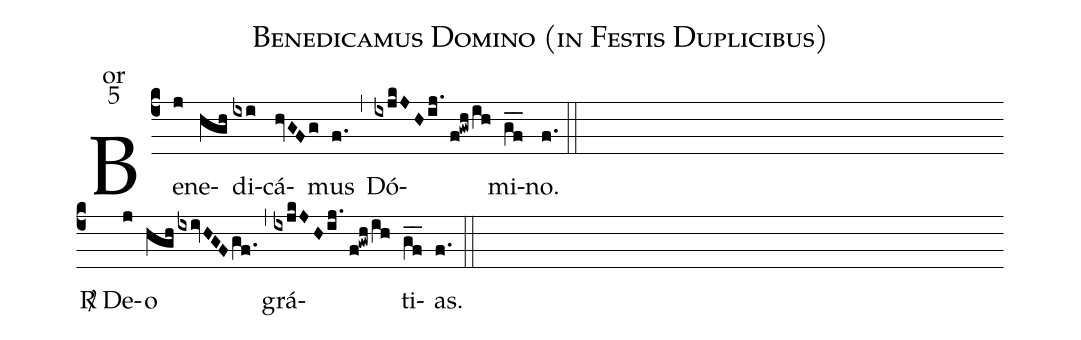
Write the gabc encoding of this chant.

name:Benedicamus Domino (in Festis Duplicibus);
office-part:or;
mode:5;
%%
(c4) Be(j)ne(hgh)di(ixi)cá(hvGFg)mus(f.) (,) Dó(ixjkJHij.//f!gwhih)mi(gf__)no.(f.) (::) (Z-)
<sp>R/</sp> De(j)o(hgh/ixivHGFgf.) (,) grá(ixjkJHij.//f!gwhih)ti(gf__)as.(f.) (::)
